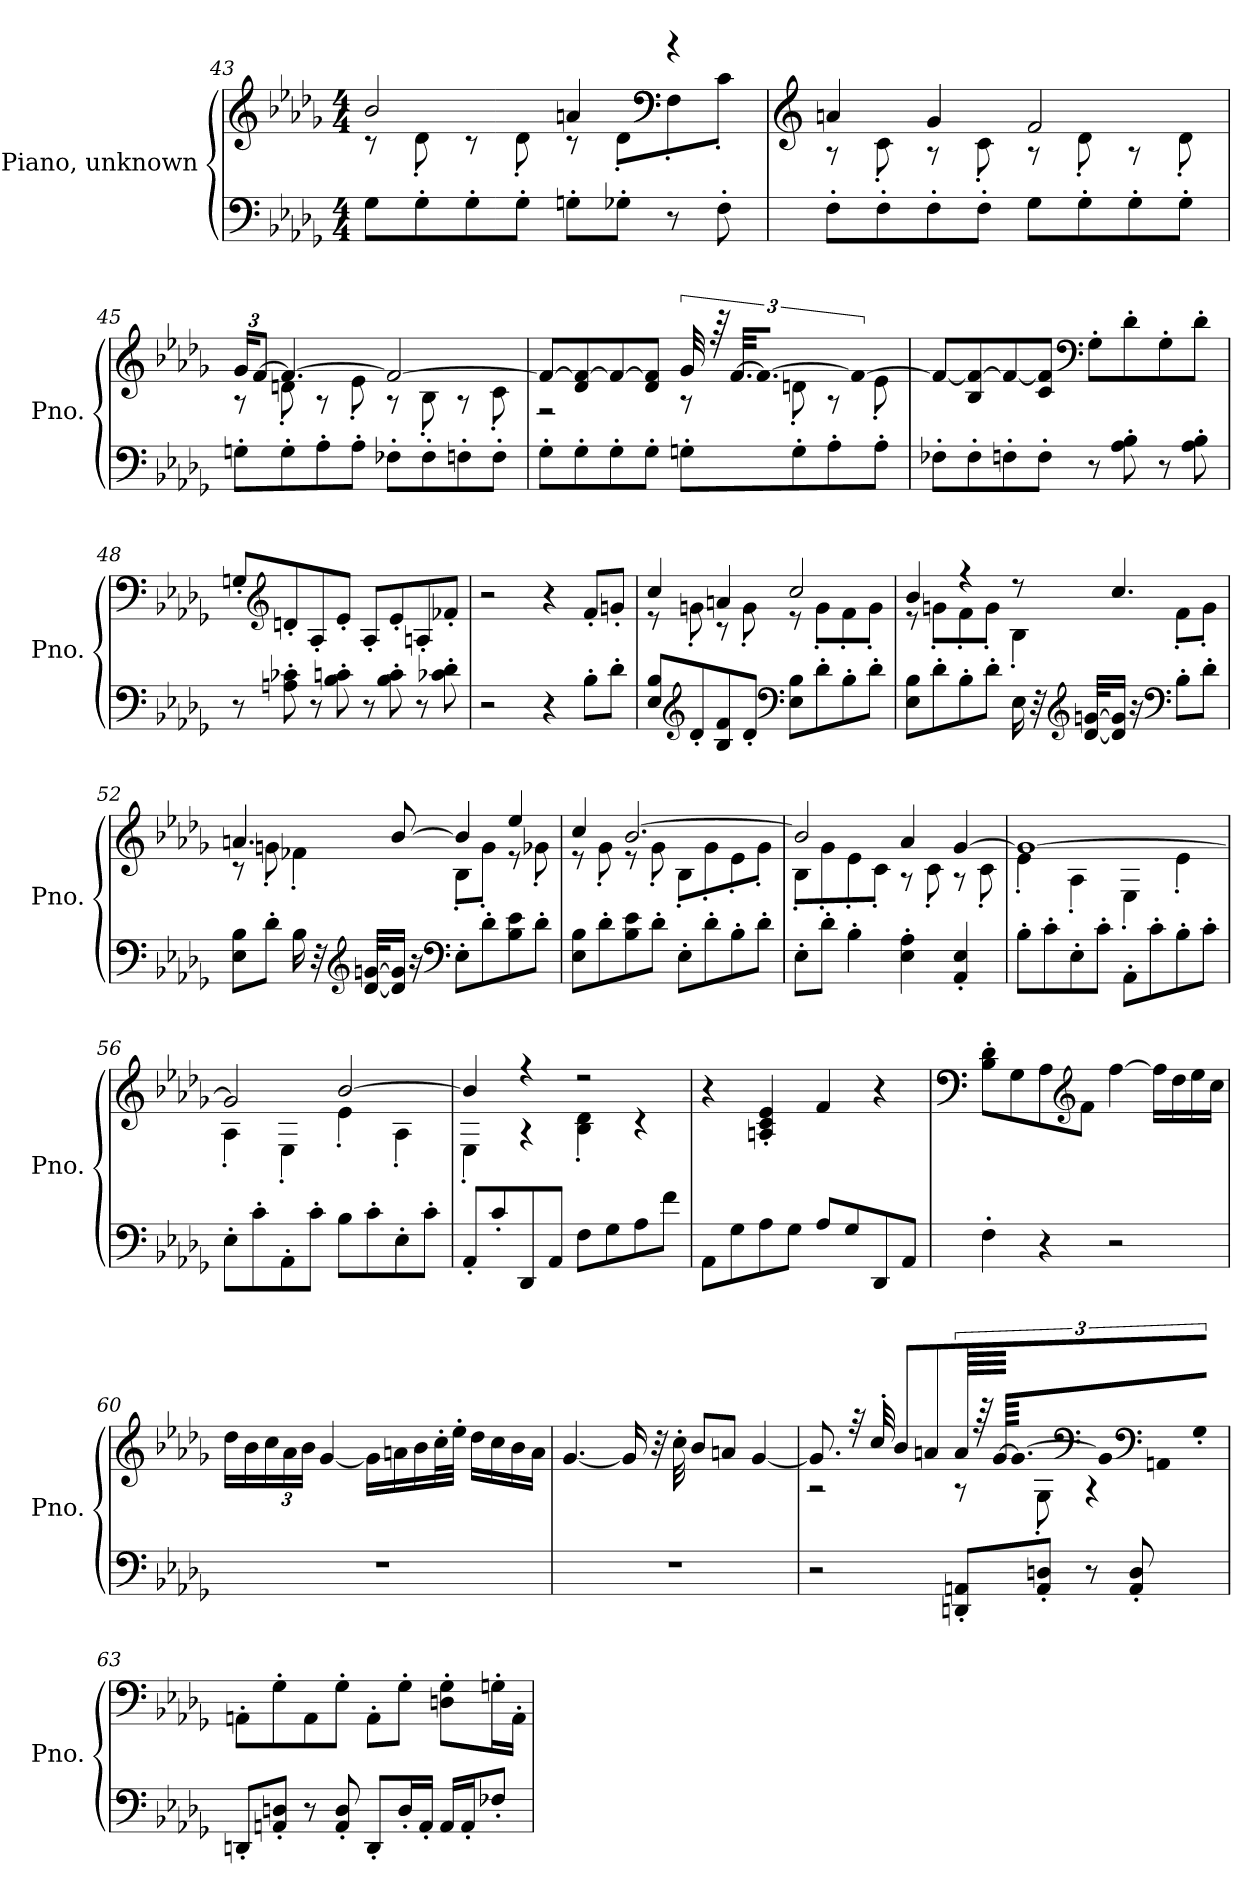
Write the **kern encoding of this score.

**kern	**kern
*part1	*part1
*staff2	*staff1
*I"Piano, unknown	*
*I'Pno.	*
!!LO:LB:g=z
*clefF4	*clefG2
*k[b-e-a-d-g-]	*k[b-e-a-d-g-]
*M4/4	*M4/4
=43	=43
*	*^
8G-\L	2b-/	8r
8G-'\	.	8d-'\
8G-'\	.	8r
8G-'\J	.	8d-'\
8Gn'\L	4an/	8r
8G-X'\J	.	8d-'\L
*	*clefF4	*
8r	4r	8F'\
8F'\	.	8c'\J
=44	=44	=44
*	*clefG2	*
8F'\L	4an/	8r
8F'\	.	8c'\
8F'\	4g-/	8r
8F'\J	.	8c'\
8G-\L	2f/	8r
8G-'\	.	8d-'\
8G-'\	.	8r
8G-'\J	.	8d-'\
=45	=45	=45
*	*Xbrackettup	*
8Gn'\L	24g-/KL	8r
.	[12f/J	.
8G'\	4.f/_	8dn'\
8A-'\	.	8r
8A-'\J	.	8e-'\
8F-X'\L	2f/_	8r
8F-'\	.	8B-'\
8Fn'\	.	8r
8F'\J	.	8c'\
!!LO:LB:g=z	!!
=46	=46	=46
8G-'\L	8f/L_	2r
8G-'\	8d-/ 8f/_	.
8G-'\	8f/_	.
8G-'\J	8d-/ 8f/]J	.
*	*brackettup	*
8Gn'\L	48g-/	8r
.	96r	.
.	[48.f/KKL	.
.	8.f/J_	.
8G'\	.	8dn'\
8A-'\	4f/_	8r
8A-'\J	.	8e-'\
*	*v	*v
=47	=47
8F-X'\L	8f/L_
8F-'\	8B-/ 8f/_
8Fn'\	8f/_
8F'\J	8c/ 8f/]J
*	*clefF4
8r	8G-'\L
8A-\' 8B-\'	8d-'\
8r	8G-'\
8A-\' 8B-\'	8d-'\J
!!LO:PB:g=z
=48	=48
8r	8Gn'/L
*	*clefG2
8An\' 8c-X\'	8dn'/
8r	8A-'/
8B-\' 8cn\'	8e-'/J
8r	8A-'/L
8B-\' 8c\'	8e-'/
8r	8An'/
8c-X\' 8d-\'	8f-X'/J
=49	=49
2r	2r
4r	4r
8B-'\L	8f'/L
8d-'\J	8gn'/J
=50	=50
*	*^
8E-/ 8B-/L	4cc/	8r
*clefG2	*	*
8d-'/	.	8gn'\
8B-/ 8f/	4an/	8r
8d-'/J	.	8g'\
*clefF4	*	*
8E-\ 8B-\L	2cc/	8r
8d-'\	.	8g'\L
8B-'\	.	8f'\
8d-'\J	.	8g'\J
!!LO:LB:g=z	!!
=51	=51	=51
8E-\ 8B-\L	4b-/	8r
8d-'\	.	8gn'\L
8B-'\	4r	8f'\
8d-'\J	.	8g'\J
16E-\	8r	4B-'\
32r	.	.
*clefG2	*	*
[32d-/ [32gn/KLL	.	.
16d-/] 16g/]JJ	4.cc/	.
16r	.	.
*clefF4	*	*
8B-'\L	.	8f'\L
8d-'\J	.	8g'\J
=52	=52	=52
8E-\ 8B-\L	4.an/	8r
8d-'\J	.	8gn'\
16B-\	.	4f-X'\
32r	.	.
*clefG2	*	*
[32d-/ [32gn/KLL	.	.
16d-/] 16g/]JJ	[8b-/	.
16r	.	.
*clefF4	*	*
8E-'\L	4b-/]	8B-'\L
8d-'\	.	8g'\J
8B-\ 8e-\	4ee-/	8r
8d-'\J	.	8g-X'\
!!LO:LB:g=z	!!
=53	=53	=53
8E-\ 8B-\L	4cc/	8r
8d-'\	.	8g-'\
8B-\ 8e-\	[2.b-/	8r
8d-'\J	.	8g-'\
8E-'\L	.	8B-'\L
8d-'\	.	8g-'\
8B-'\	.	8e-'\
8d-'\J	.	8g-'\J
=54	=54	=54
8E-'\L	2b-/]	8B-'\L
8d-'\J	.	8g-'\
4B-'\	.	8e-'\
.	.	8c'\J
4E-\' 4A-\'	4a-/	8r
.	.	8c'\
4AA-/' 4E-/'	[4g-/	8r
.	.	8c'\
=55	=55	=55
8B-'\L	1g-_	4e-'\
8c'\	.	.
8E-'\	.	4A-'\
8c'\J	.	.
8AA-'\L	.	4E-'\
8c'\	.	.
8B-'\	.	4e-'\
8c'\J	.	.
=56	=56	=56
8E-'\L	2g-/]	4A-'\
8c'\	.	.
8AA-'\	.	4E-'\
8c'\J	.	.
8B-\L	[2b-/	4e-'\
8c'\	.	.
8E-'\	.	4A-'\
8c'\J	.	.
!!LO:LB:g=z	!!
=57	=57	=57
8AA-'/L	4b-/]	4E-'\
8c'/	.	.
8DD-/	4r	4r
8AA-/J	.	.
8F\L	2r	4B-\' 4d-\'
8G-\	.	.
8A-\	.	4r
8f\J	.	.
*	*v	*v
=58	=58
8AA-\L	4r
8G-\	.
8A-\	4An/' 4c/' 4e-/'
8G-\J	.
8A-/L	4f/
8G-/	.
8DD-/	4r
8AA-/J	.
=59	=59
*	*clefF4
4F'\	8B-\' 8d-\'L
.	8G-\
4r	8A-\
*	*clefG2
.	8f\J
2r	[4ff\
.	16ff\LL]
.	16dd-\
.	16ee-\
.	16cc\JJ
!!LO:LB:g=z
=60	=60
1r	16dd-\LL
.	16b-\
*	*Xbrackettup
.	24cc\
.	24a-\
.	24b-\JJ
.	[4g-/
.	16g-\LL]
.	16an\
.	16b-\
.	32cc'\L
.	32ee-'\JJJ
.	16dd-\LL
.	16cc\
.	16b-\
.	16a\JJ
=61	=61
1r	[4.g-/
.	16g-/]
.	32r
.	32cc'\
.	8b-/L
.	8an/J
.	[4g-/
=62	=62
*	*^
2r	8.g-/]	2r
.	32r	.
.	32cc'/	.
.	8b-/L	.
.	8an/	.
*	*brackettup	*
8DDn/' 8AAn/'L	96a/Jkkk	8r
.	96r	.
.	[96g-/KKLL	.
.	16.g-/J_	.
8AA/' 8Dn/'J	8g-/]	8G-'\
*	*clefF4	*
8r	8AAn/	4r
8AA/' 8D/'	8G-'/J	.
*	*v	*v
!!LO:LB:g=z
=63	=63
8DDn'/L	8AAn'\L
8AAn/' 8Dn/'J	8G-'\
8r	8AA\
8AA/' 8D/'	8G-'\J
8DD'/L	8AA'\L
16D'/L	8G-'\J
16AA'/JJ	.
16AA/LL	8Dn\' 8G-\'L
16AA'/J	.
8F-X'/J	16Gn'\L
.	16AA'\JJ
=	=
*-	*-
